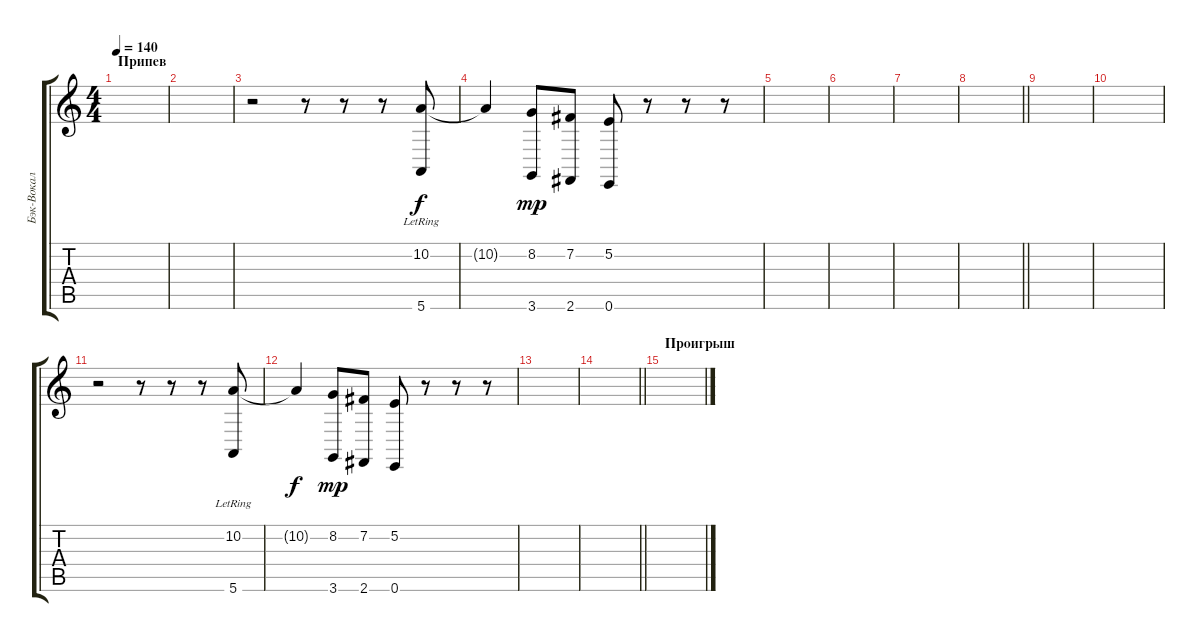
\track ("Бэк-Вокал" "Бэк-Вокал") {instrument altosax}
\staff {score tabs}
\tuning (E4 B3 G3 D3 A2 E2) {hide}
\ts (4 4)
\section ("" "Припев")
\tempo 140
\clef g2
\ks c
|
|
r.2 r.8 r.8 r.8 (10.2 5.6{lr}).8 |
10.2{t}.4{dy f} (8.2 3.6).8{dy mp} (7.2 2.6).8 (5.2 0.6).8 r.8 r.8 r.8 |
|
|
|
\barLineRight lightlight
|
\section ("" "")
|
|
r.2 r.8 r.8 r.8 (10.2 5.6{lr}).8 |
10.2{t}.4{dy f} (8.2 3.6).8{dy mp} (7.2 2.6).8 (5.2 0.6).8 r.8 r.8 r.8 |
|
\barLineRight lightlight
|
\section ("" "Проигрыш")
